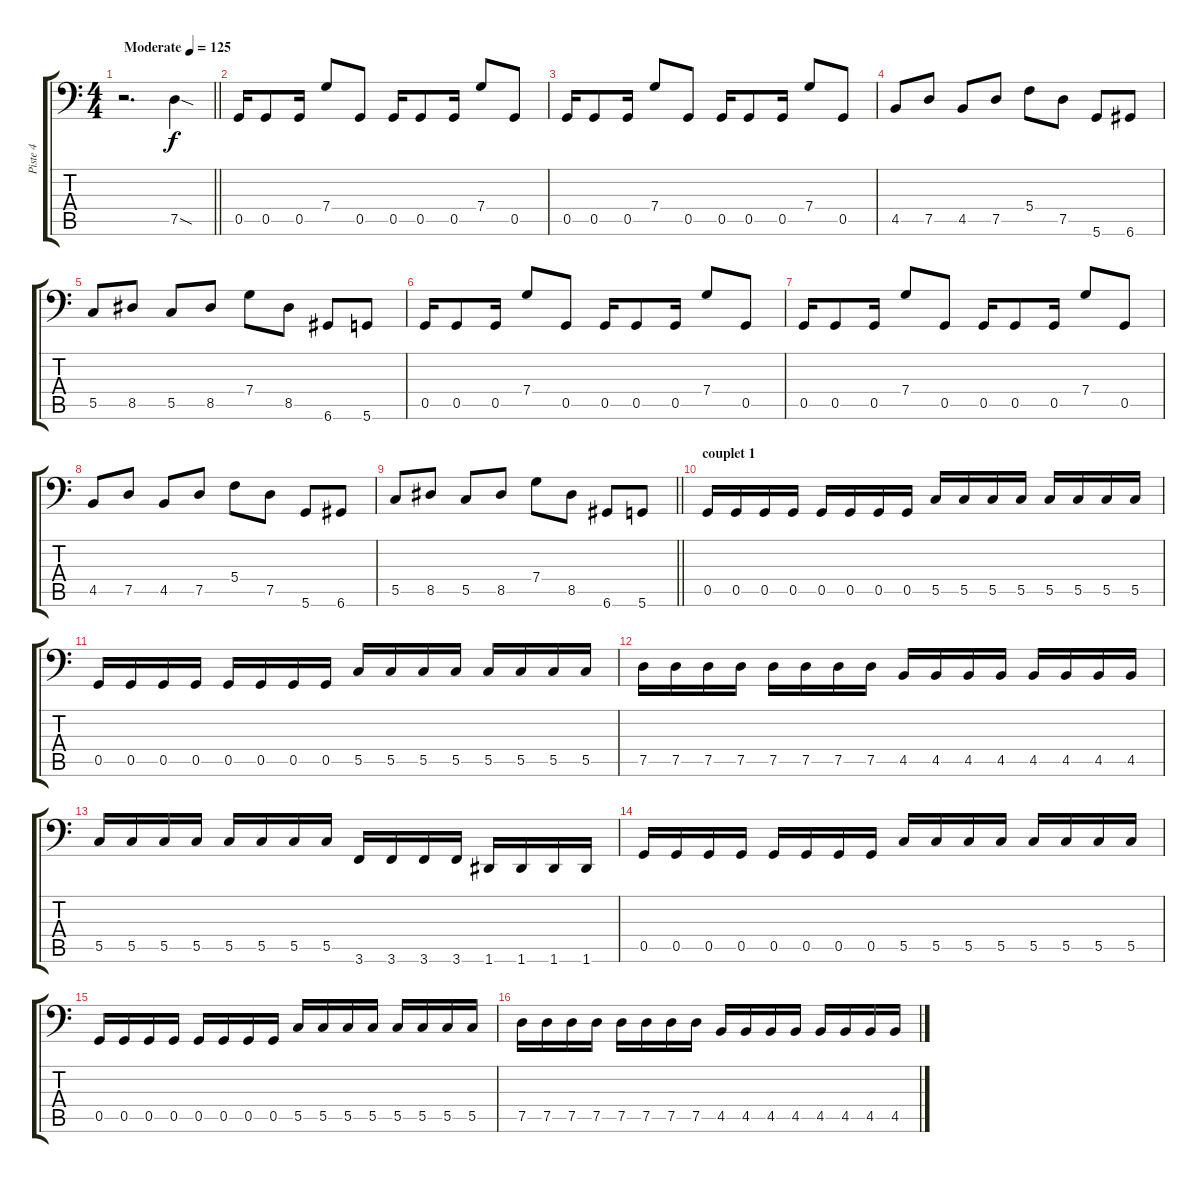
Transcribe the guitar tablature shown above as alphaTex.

\track ("Piste 4" "Piste 4") {instrument electricbassfinger}
\staff {score tabs}
\tuning (D3 A2 F2 C2 G1 D1) {hide}
\ts (4 4)
\tempo (125 "Moderate")
\clef f4
\barLineRight lightlight
\ks c
r.2{d dy f instrument electricbassfinger} 7.5{sod}.4 |
0.5.16 0.5.8 0.5.16 7.4.8 0.5.8 0.5.16 0.5.8 0.5.16 7.4.8 0.5.8 |
0.5.16 0.5.8 0.5.16 7.4.8 0.5.8 0.5.16 0.5.8 0.5.16 7.4.8 0.5.8 |
4.5.8 7.5.8 4.5.8 7.5.8 5.4.8 7.5.8 5.6.8 6.6.8 |
5.5.8 8.5.8 5.5.8 8.5.8 7.4.8 8.5.8 6.6.8 5.6.8 |
0.5.16 0.5.8 0.5.16 7.4.8 0.5.8 0.5.16 0.5.8 0.5.16 7.4.8 0.5.8 |
0.5.16 0.5.8 0.5.16 7.4.8 0.5.8 0.5.16 0.5.8 0.5.16 7.4.8 0.5.8 |
4.5.8 7.5.8 4.5.8 7.5.8 5.4.8 7.5.8 5.6.8 6.6.8 |
\barLineRight lightlight
5.5.8 8.5.8 5.5.8 8.5.8 7.4.8 8.5.8 6.6.8 5.6.8 |
\section ("" "couplet 1")
0.5.16 0.5.16 0.5.16 0.5.16 0.5.16 0.5.16 0.5.16 0.5.16 5.5.16 5.5.16 5.5.16 5.5.16 5.5.16 5.5.16 5.5.16 5.5.16 |
0.5.16 0.5.16 0.5.16 0.5.16 0.5.16 0.5.16 0.5.16 0.5.16 5.5.16 5.5.16 5.5.16 5.5.16 5.5.16 5.5.16 5.5.16 5.5.16 |
7.5.16 7.5.16 7.5.16 7.5.16 7.5.16 7.5.16 7.5.16 7.5.16 4.5.16 4.5.16 4.5.16 4.5.16 4.5.16 4.5.16 4.5.16 4.5.16 |
5.5.16 5.5.16 5.5.16 5.5.16 5.5.16 5.5.16 5.5.16 5.5.16 3.6.16 3.6.16 3.6.16 3.6.16 1.6.16 1.6.16 1.6.16 1.6.16 |
0.5.16 0.5.16 0.5.16 0.5.16 0.5.16 0.5.16 0.5.16 0.5.16 5.5.16 5.5.16 5.5.16 5.5.16 5.5.16 5.5.16 5.5.16 5.5.16 |
0.5.16 0.5.16 0.5.16 0.5.16 0.5.16 0.5.16 0.5.16 0.5.16 5.5.16 5.5.16 5.5.16 5.5.16 5.5.16 5.5.16 5.5.16 5.5.16 |
7.5.16 7.5.16 7.5.16 7.5.16 7.5.16 7.5.16 7.5.16 7.5.16 4.5.16 4.5.16 4.5.16 4.5.16 4.5.16 4.5.16 4.5.16 4.5.16
